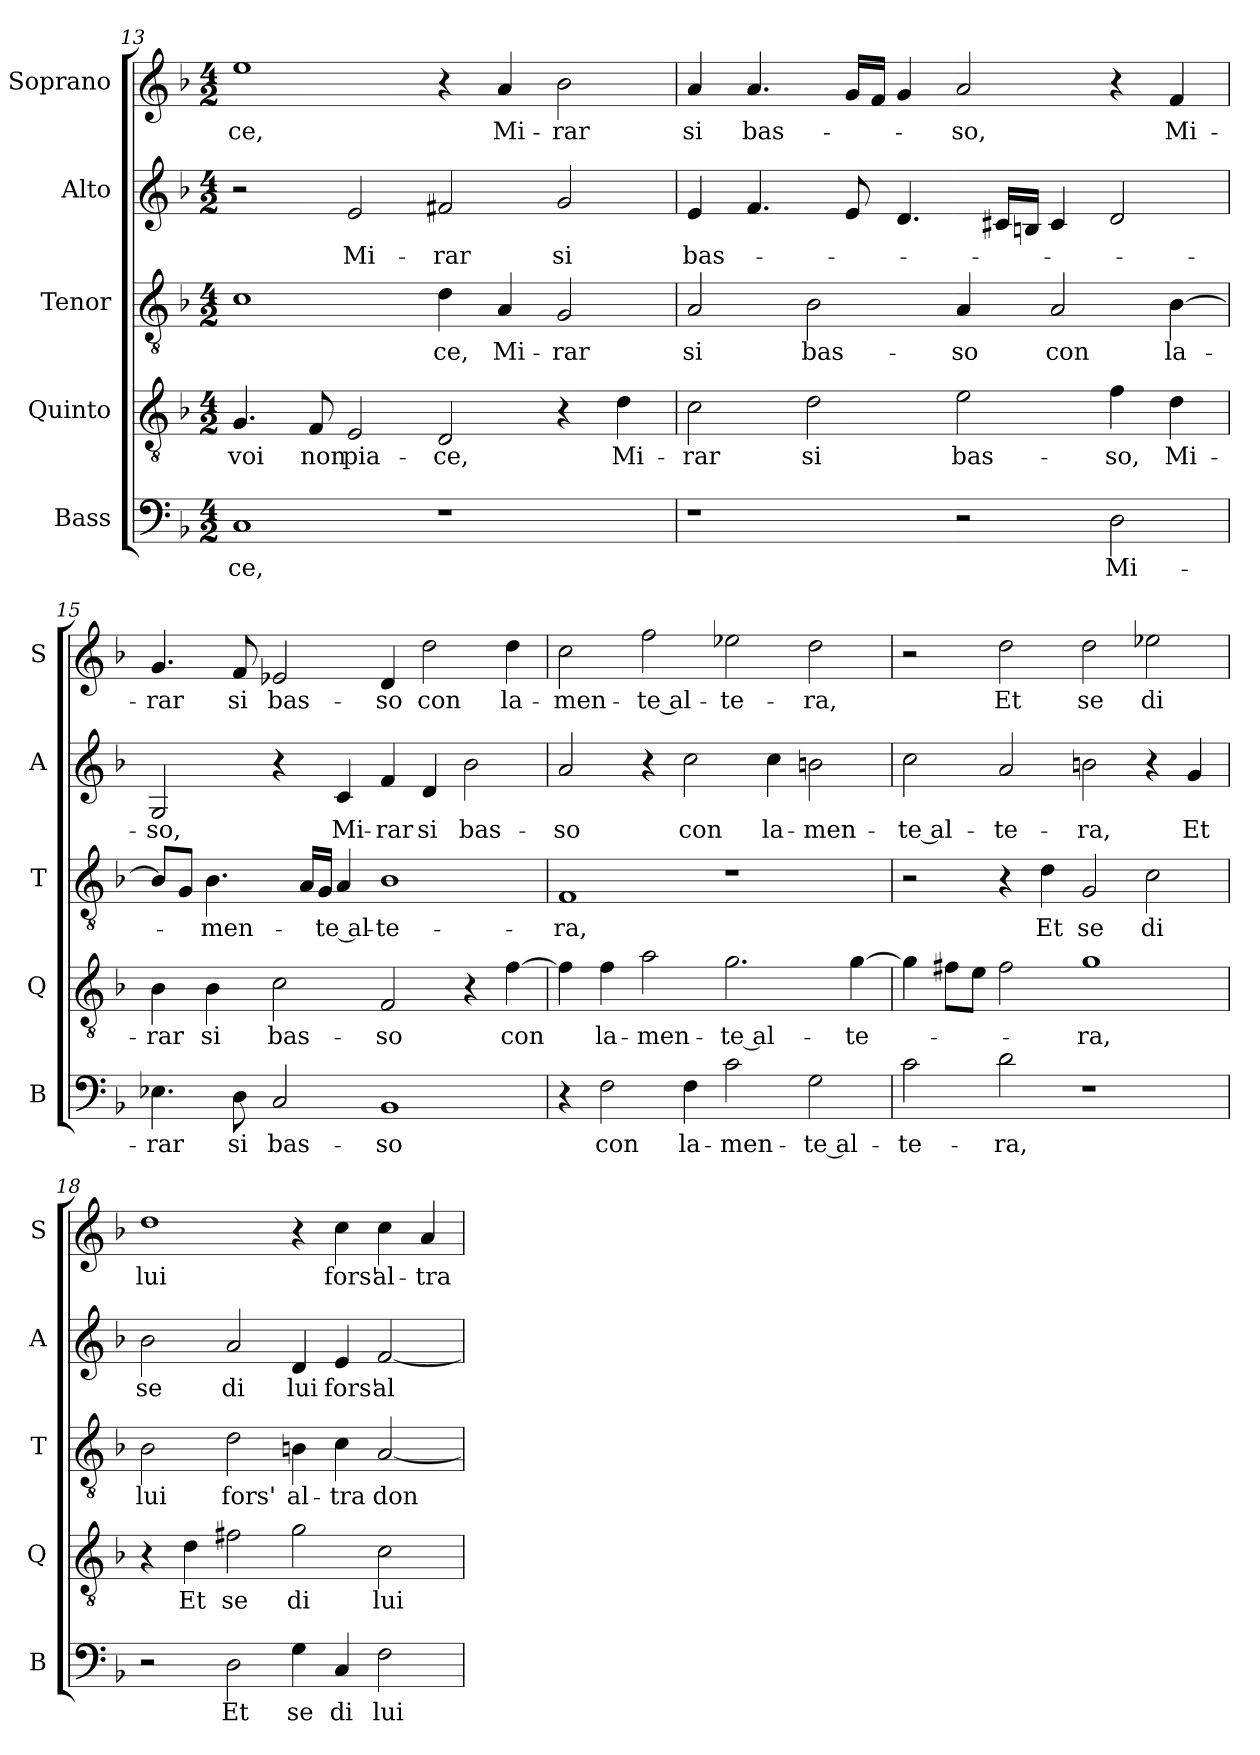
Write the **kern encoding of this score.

**kern	**text	**kern	**text	**kern	**text	**kern	**text	**kern	**text
*part5	*part5	*part4	*part4	*part3	*part3	*part2	*part2	*part1	*part1
*staff5	*staff5	*staff4	*staff4	*staff3	*staff3	*staff2	*staff2	*staff1	*staff1
*I"Bass	*	*I"Quinto	*	*I"Tenor	*	*I"Alto	*	*I"Soprano	*
*I'B	*	*I'Q	*	*I'T	*	*I'A	*	*I'S	*
!!LO:LB:g=z
*clefF4	*	*clefGv2	*	*clefGv2	*	*clefG2	*	*clefG2	*
*k[b-]	*	*k[b-]	*	*k[b-]	*	*k[b-]	*	*k[b-]	*
*F:	*	*F:	*	*F:	*	*F:	*	*F:	*
*M4/2	*	*M4/2	*	*M4/2	*	*M4/2	*	*M4/2	*
=13	=13	=13	=13	=13	=13	=13	=13	=13	=13
!	!LO:LY:b	!	!LO:LY:b	!	!	!	!	!	!LO:LY:b
1C	-ce,	4.G/	voi	1c	.	2r	.	1ee	-ce,
!	!	!	!LO:LY:b	!	!	!	!	!	!
.	.	8F/	non	.	.	.	.	.	.
!	!	!	!LO:LY:b	!	!	!	!LO:LY:b	!	!
.	.	2E/	pia-	.	.	2e/	Mi-	.	.
!	!	!	!LO:LY:b	!	!LO:LY:b	!	!LO:LY:b	!	!
1r	.	2D/	-ce,	4d\	-ce,	2f#X/	-rar	4r	.
!	!	!	!	!	!LO:LY:b	!	!	!	!LO:LY:b
.	.	.	.	4A/	Mi-	.	.	4a/	Mi-
!	!	!	!	!	!LO:LY:b	!	!LO:LY:b	!	!LO:LY:b
.	.	4r	.	2G/	-rar	2g/	si	2b-\	-rar
!	!	!	!LO:LY:b	!	!	!	!	!	!
.	.	4d\	Mi-	.	.	.	.	.	.
=14	=14	=14	=14	=14	=14	=14	=14	=14	=14
!	!	!	!LO:LY:b	!	!LO:LY:b	!	!LO:LY:b	!	!LO:LY:b
1r	.	2c\	-rar	2A/	si	4e/	bas-	4a/	si
!	!	!	!	!	!	!	!	!	!LO:LY:b
.	.	.	.	.	.	4.f/	.	4.a/	bas-
!	!	!	!LO:LY:b	!	!LO:LY:b	!	!	!	!
.	.	2d\	si	2B-\	bas-	.	.	.	.
.	.	.	.	.	.	8e/	.	16g/LL	.
.	.	.	.	.	.	.	.	16f/JJ	.
.	.	.	.	.	.	4.d/	.	4g/	.
!	!	!	!LO:LY:b	!	!LO:LY:b	!	!	!	!LO:LY:b
2r	.	2e\	bas-	4A/	-so	.	.	2a/	-so,
.	.	.	.	.	.	16c#X/LL	.	.	.
.	.	.	.	.	.	16Bn/JJ	.	.	.
!	!	!	!	!	!LO:LY:b	!	!	!	!
.	.	.	.	2A/	con	4c#/	.	.	.
!	!LO:LY:b	!	!LO:LY:b	!	!	!	!	!	!
2D\	Mi-	4f\	-so,	.	.	2d/	.	4r	.
!	!	!	!LO:LY:b	!	!LO:LY:b	!	!	!	!LO:LY:b
.	.	4d\	Mi-	[4B-\	la-	.	.	4f/	Mi-
=15	=15	=15	=15	=15	=15	=15	=15	=15	=15
!	!LO:LY:b	!	!LO:LY:b	!	!	!	!LO:LY:b	!	!LO:LY:b
4.E-X\	-rar	4B-\	-rar	8B-/L]	.	2G/	-so,	4.g/	-rar
.	.	.	.	8G/J	.	.	.	.	.
!	!	!	!LO:LY:b	!	!LO:LY:b	!	!	!	!
.	.	4B-\	si	4.B-\	-men-	.	.	.	.
!	!LO:LY:b	!	!	!	!	!	!	!	!LO:LY:b
8D\	si	.	.	.	.	.	.	8f/	si
!	!LO:LY:b	!	!LO:LY:b	!	!	!	!	!	!LO:LY:b
2C/	bas-	2c\	bas-	.	.	4r	.	2e-X/	bas-
.	.	.	.	16A/LL	.	.	.	.	.
.	.	.	.	16G/JJ	.	.	.	.	.
!	!	!	!	!	!LO:LY:b	!	!LO:LY:b	!	!
.	.	.	.	4A/	-te al-	4c/	Mi-	.	.
!	!LO:LY:b	!	!LO:LY:b	!	!LO:LY:b	!	!LO:LY:b	!	!LO:LY:b
1BB-	-so	2F/	-so	1B-	-te-	4f/	-rar	4d/	-so
!	!	!	!	!	!	!	!LO:LY:b	!	!LO:LY:b
.	.	.	.	.	.	4d/	si	2dd\	con
!	!	!	!	!	!	!	!LO:LY:b	!	!
.	.	4r	.	.	.	2b-\	bas-	.	.
!	!	!	!LO:LY:b	!	!	!	!	!	!LO:LY:b
.	.	[4f\	con	.	.	.	.	4dd\	la-
!!LO:PB:g=z
=16	=16	=16	=16	=16	=16	=16	=16	=16	=16
!	!	!	!	!	!LO:LY:b	!	!LO:LY:b	!	!LO:LY:b
4r	.	4f\]	.	1F	-ra,	2a/	-so	2cc\	-men-
!	!LO:LY:b	!	!LO:LY:b	!	!	!	!	!	!
2F\	con	4f\	la-	.	.	.	.	.	.
!	!	!	!LO:LY:b	!	!	!	!	!	!LO:LY:b
.	.	2a\	-men-	.	.	4r	.	2ff\	-te al-
!	!LO:LY:b	!	!	!	!	!	!LO:LY:b	!	!
4F\	la-	.	.	.	.	2cc\	con	.	.
!	!LO:LY:b	!	!LO:LY:b	!	!	!	!	!	!LO:LY:b
2c\	-men-	2.g\	-te al-	1r	.	.	.	2ee-X\	-te-
!	!	!	!	!	!	!	!LO:LY:b	!	!
.	.	.	.	.	.	4cc\	la-	.	.
!	!LO:LY:b	!	!	!	!	!	!LO:LY:b	!	!LO:LY:b
2G\	-te al-	.	.	.	.	2bn\	-men-	2dd\	-ra,
!	!	!	!LO:LY:b	!	!	!	!	!	!
.	.	[4g\	-te-	.	.	.	.	.	.
=17	=17	=17	=17	=17	=17	=17	=17	=17	=17
!	!LO:LY:b	!	!	!	!	!	!LO:LY:b	!	!
2c\	-te-	4g\]	.	2r	.	2cc\	-te al-	2r	.
.	.	8f#X\L	.	.	.	.	.	.	.
.	.	8e\J	.	.	.	.	.	.	.
!	!LO:LY:b	!	!	!	!	!	!LO:LY:b	!	!LO:LY:b
2d\	-ra,	2f#\	.	4r	.	2a/	-te-	2dd\	Et
!	!	!	!	!	!LO:LY:b	!	!	!	!
.	.	.	.	4d\	Et	.	.	.	.
!	!	!	!LO:LY:b	!	!LO:LY:b	!	!LO:LY:b	!	!LO:LY:b
1r	.	1g	-ra,	2G/	se	2bn\	-ra,	2dd\	se
!	!	!	!	!	!LO:LY:b	!	!	!	!LO:LY:b
.	.	.	.	2c\	di	4r	.	2ee-X\	di
!	!	!	!	!	!	!	!LO:LY:b	!	!
.	.	.	.	.	.	4g/	Et	.	.
=18	=18	=18	=18	=18	=18	=18	=18	=18	=18
!	!	!	!	!	!LO:LY:b	!	!LO:LY:b	!	!LO:LY:b
2r	.	4r	.	2B-\	lui	2b-\	se	1dd	lui
!	!	!	!LO:LY:b	!	!	!	!	!	!
.	.	4d\	Et	.	.	.	.	.	.
!	!LO:LY:b	!	!LO:LY:b	!	!LO:LY:b	!	!LO:LY:b	!	!
2D\	Et	2f#X\	se	2d\	fors'	2a/	di	.	.
!	!LO:LY:b	!	!LO:LY:b	!	!LO:LY:b	!	!LO:LY:b	!	!
4G\	se	2g\	di	4Bn\	al-	4d/	lui	4r	.
!	!LO:LY:b	!	!	!	!LO:LY:b	!	!LO:LY:b	!	!LO:LY:b
4C/	di	.	.	4c\	-tra	4e/	fors'	4cc\	fors'
!	!LO:LY:b	!	!LO:LY:b	!	!LO:LY:b	!	!LO:LY:b	!	!LO:LY:b
2F\	lui	2c\	lui	[2A/	don-	[2f/	al-	4cc\	al-
!	!	!	!	!	!	!	!	!	!LO:LY:b
.	.	.	.	.	.	.	.	4a/	-tra
=	=	=	=	=	=	=	=	=	=
*-	*-	*-	*-	*-	*-	*-	*-	*-	*-
